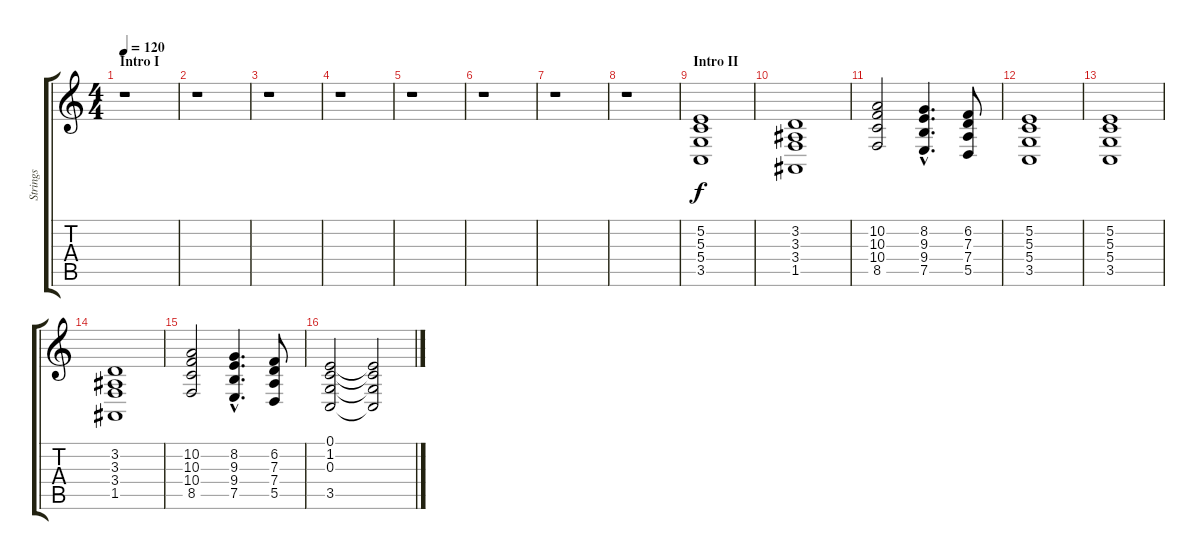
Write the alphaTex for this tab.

\track ("Strings" "Strings") {instrument stringensemble1}
\staff {score tabs}
\tuning (E4 B3 G3 D3 A2 E2) {hide}
\ts (4 4)
\section ("" "Intro I")
\tempo 120
\clef g2
\ks c
r.1{dy f instrument stringensemble1} |
r.1 |
r.1 |
r.1 |
r.1 |
r.1 |
r.1 |
r.1 |
\section ("" "Intro II")
(5.2 5.3 5.4 3.5).1 |
(3.2 3.3 3.4 1.5).1 |
(10.2 10.3 10.4 8.5).2 (8.2{hac} 9.3{hac} 9.4{hac} 7.5{hac}).4{d} (6.2 7.3 7.4 5.5).8 |
(5.2 5.3 5.4 3.5).1 |
(5.2 5.3 5.4 3.5).1 |
(3.2 3.3 3.4 1.5).1 |
(10.2 10.3 10.4 8.5).2 (8.2{hac} 9.3{hac} 9.4{hac} 7.5{hac}).4{d} (6.2 7.3 7.4 5.5).8 |
(0.1 1.2 0.3 3.5).2 (0.1{t} 1.2{t} 0.3{t} 3.5{t}).2{volume 8}
